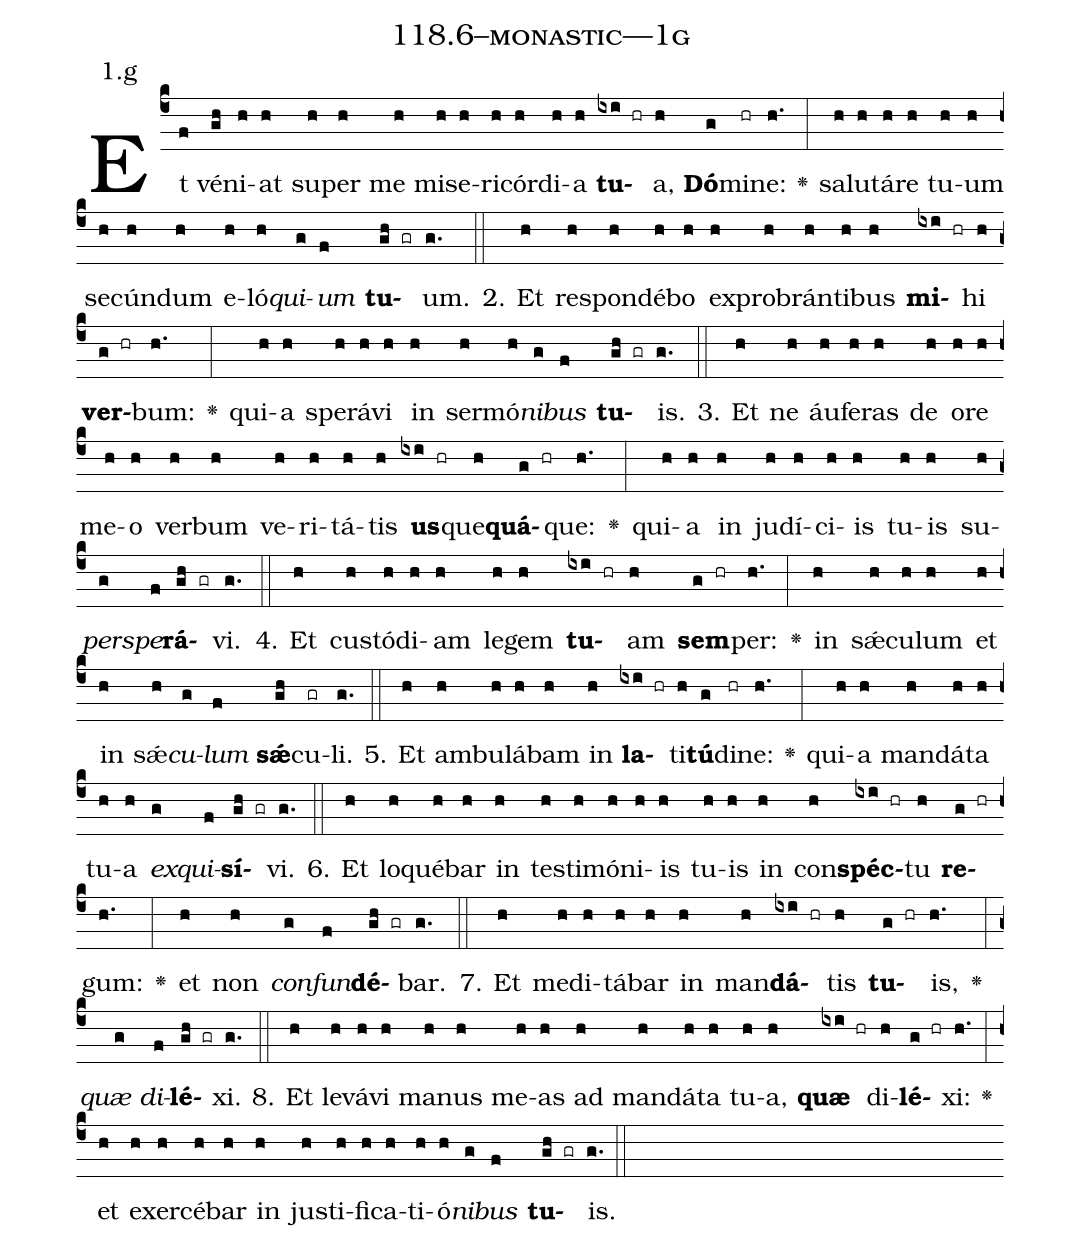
name: 118.6--monastic---1g;
annotation: 1.g;
%%
(c4)Et(f) vé(gh)ni(h)at(h) su(h)per(h) me(h) mi(h)se(h)ri(h)cór(h)di(h)a(h) <b>tu</b>(ixi hr)a,(h) <b>Dó</b>(g)mi(hr)ne:(h.) <v>\greheightstar</v>(:) sa(h)lu(h)tá(h)re(h) tu(h)um(h) se(h)cún(h)dum(h) e(h)ló(h)<i>qui</i>(g)<i>um</i>(f) <b>tu</b>(gh gr)um.(g.) (::)
2. Et(h) re(h)spon(h)dé(h)bo(h) ex(h)pro(h)brán(h)ti(h)bus(h) <b>mi</b>(ixi hr)hi(h) <b>ver</b>(g hr)bum:(h.) <v>\greheightstar</v>(:) qui(h)a(h) spe(h)rá(h)vi(h) in(h) ser(h)mó(h)<i>ni</i>(g)<i>bus</i>(f) <b>tu</b>(gh gr)is.(g.) (::)
3. Et(h) ne(h) áu(h)fe(h)ras(h) de(h) o(h)re(h) me(h)o(h) ver(h)bum(h) ve(h)ri(h)tá(h)tis(h) <b>us</b>(ixi hr)que(h)<b>quá</b>(g hr)que:(h.) <v>\greheightstar</v>(:) qui(h)a(h) in(h) ju(h)dí(h)ci(h)is(h) tu(h)is(h) su(h)<i>per</i>(g)<i>spe</i>(f)<b>rá</b>(gh gr)vi.(g.) (::)
4. Et(h) cus(h)tó(h)di(h)am(h) le(h)gem(h) <b>tu</b>(ixi hr)am(h) <b>sem</b>(g hr)per:(h.) <v>\greheightstar</v>(:) in(h) sǽ(h)cu(h)lum(h) et(h) in(h) sǽ(h)<i>cu</i>(g)<i>lum</i>(f) <b>sǽ</b>(gh)cu(gr)li.(g.) (::)
5. Et(h) am(h)bu(h)lá(h)bam(h) in(h) <b>la</b>(ixi hr)ti(h)<b>tú</b>(g)di(hr)ne:(h.) <v>\greheightstar</v>(:) qui(h)a(h) man(h)dá(h)ta(h) tu(h)a(h) <i>ex</i>(g)<i>qui</i>(f)<b>sí</b>(gh gr)vi.(g.) (::)
6. Et(h) lo(h)qué(h)bar(h) in(h) tes(h)ti(h)mó(h)ni(h)is(h) tu(h)is(h) in(h) con(h)<b>spéc</b>(ixi hr)tu(h) <b>re</b>(g hr)gum:(h.) <v>\greheightstar</v>(:) et(h) non(h) <i>con</i>(g)<i>fun</i>(f)<b>dé</b>(gh gr)bar.(g.) (::)
7. Et(h) me(h)di(h)tá(h)bar(h) in(h) man(h)<b>dá</b>(ixi hr)tis(h) <b>tu</b>(g hr)is,(h.) <v>\greheightstar</v>(:) <i>quæ</i>(g) <i>di</i>(f)<b>lé</b>(gh gr)xi.(g.) (::)
8. Et(h) le(h)vá(h)vi(h) ma(h)nus(h) me(h)as(h) ad(h) man(h)dá(h)ta(h) tu(h)a,(h) <b>quæ</b>(ixi hr) di(h)<b>lé</b>(g hr)xi:(h.) <v>\greheightstar</v>(:) et(h) ex(h)er(h)cé(h)bar(h) in(h) jus(h)ti(h)fi(h)ca(h)ti(h)ó(h)<i>ni</i>(g)<i>bus</i>(f) <b>tu</b>(gh gr)is.(g.) (::)
